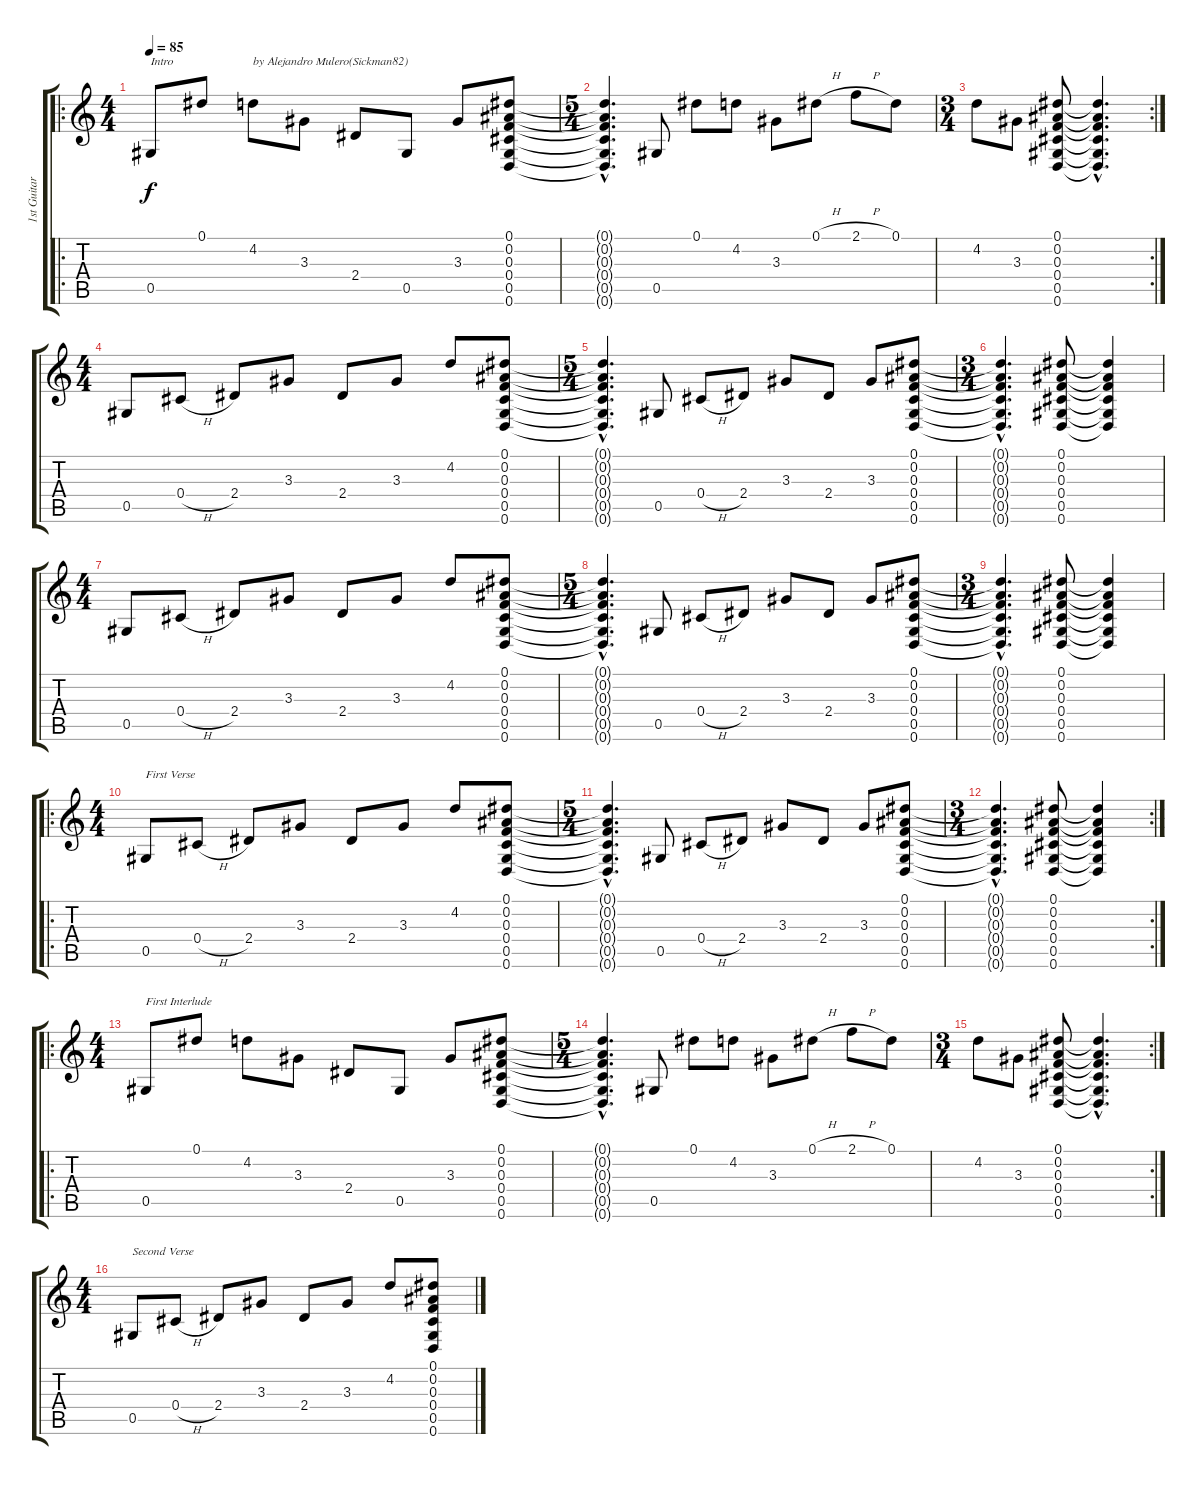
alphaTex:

\track ("1st Guitar" "1st Guitar") {instrument acousticguitarnylon}
\staff {score tabs}
\tuning (Eb4 Bb3 F3 Db3 Ab2 D2) {hide}
\ro
\ts (4 4)
\tempo 85
\clef g2
\ks c
0.5.8{txt "Intro" dy f instrument acousticguitarnylon} 0.1.8 4.2.8{txt "by Alejandro Mulero(Sickman82)"} 3.3.8 2.4.8 0.5.8 3.3.8 (0.1 0.2 0.3 0.4 0.5 0.6).8 |
\ts (5 4)
(0.1{hac t} 0.2{hac t} 0.3{hac t} 0.4{hac t} 0.5{hac t} 0.6{hac t}).4{d} 0.5.8 0.1.8 4.2.8 3.3.8 0.1{h}.8 2.1{h}.8 0.1.8 |
\rc 2
\ts (3 4)
4.2.8 3.3.8 (0.1 0.2 0.3 0.4 0.5 0.6).8 (0.1{hac t} 0.2{hac t} 0.3{hac t} 0.4{hac t} 0.5{hac t} 0.6{hac t}).4{d} |
\ts (4 4)
0.5.8 0.4{h}.8 2.4.8 3.3.8 2.4.8 3.3.8 4.2.8 (0.1 0.2 0.3 0.4 0.5 0.6).8 |
\ts (5 4)
(0.1{hac t} 0.2{hac t} 0.3{hac t} 0.4{hac t} 0.5{hac t} 0.6{hac t}).4{d} 0.5.8 0.4{h}.8 2.4.8 3.3.8 2.4.8 3.3.8 (0.1 0.2 0.3 0.4 0.5 0.6).8 |
\ts (3 4)
(0.1{hac t} 0.2{hac t} 0.3{hac t} 0.4{hac t} 0.5{hac t} 0.6{hac t}).4{d} (0.1 0.2 0.3 0.4 0.5 0.6).8 (0.1{t} 0.2{t} 0.3{t} 0.4{t} 0.5{t} 0.6{t}).4 |
\ts (4 4)
0.5.8 0.4{h}.8 2.4.8 3.3.8 2.4.8 3.3.8 4.2.8 (0.1 0.2 0.3 0.4 0.5 0.6).8 |
\ts (5 4)
(0.1{hac t} 0.2{hac t} 0.3{hac t} 0.4{hac t} 0.5{hac t} 0.6{hac t}).4{d} 0.5.8 0.4{h}.8 2.4.8 3.3.8 2.4.8 3.3.8 (0.1 0.2 0.3 0.4 0.5 0.6).8 |
\ts (3 4)
(0.1{hac t} 0.2{hac t} 0.3{hac t} 0.4{hac t} 0.5{hac t} 0.6{hac t}).4{d} (0.1 0.2 0.3 0.4 0.5 0.6).8 (0.1{t} 0.2{t} 0.3{t} 0.4{t} 0.5{t} 0.6{t}).4 |
\ro
\ts (4 4)
0.5.8{txt "First Verse"} 0.4{h}.8 2.4.8 3.3.8 2.4.8 3.3.8 4.2.8 (0.1 0.2 0.3 0.4 0.5 0.6).8 |
\ts (5 4)
(0.1{hac t} 0.2{hac t} 0.3{hac t} 0.4{hac t} 0.5{hac t} 0.6{hac t}).4{d} 0.5.8 0.4{h}.8 2.4.8 3.3.8 2.4.8 3.3.8 (0.1 0.2 0.3 0.4 0.5 0.6).8 |
\rc 2
\ts (3 4)
(0.1{hac t} 0.2{hac t} 0.3{hac t} 0.4{hac t} 0.5{hac t} 0.6{hac t}).4{d} (0.1 0.2 0.3 0.4 0.5 0.6).8 (0.1{t} 0.2{t} 0.3{t} 0.4{t} 0.5{t} 0.6{t}).4 |
\ro
\ts (4 4)
0.5.8{txt "First Interlude"} 0.1.8 4.2.8 3.3.8 2.4.8 0.5.8 3.3.8 (0.1 0.2 0.3 0.4 0.5 0.6).8 |
\ts (5 4)
(0.1{hac t} 0.2{hac t} 0.3{hac t} 0.4{hac t} 0.5{hac t} 0.6{hac t}).4{d} 0.5.8 0.1.8 4.2.8 3.3.8 0.1{h}.8 2.1{h}.8 0.1.8 |
\rc 2
\ts (3 4)
4.2.8 3.3.8 (0.1 0.2 0.3 0.4 0.5 0.6).8 (0.1{hac t} 0.2{hac t} 0.3{hac t} 0.4{hac t} 0.5{hac t} 0.6{hac t}).4{d} |
\ts (4 4)
0.5.8{txt "Second Verse"} 0.4{h}.8 2.4.8 3.3.8 2.4.8 3.3.8 4.2.8 (0.1 0.2 0.3 0.4 0.5 0.6).8
